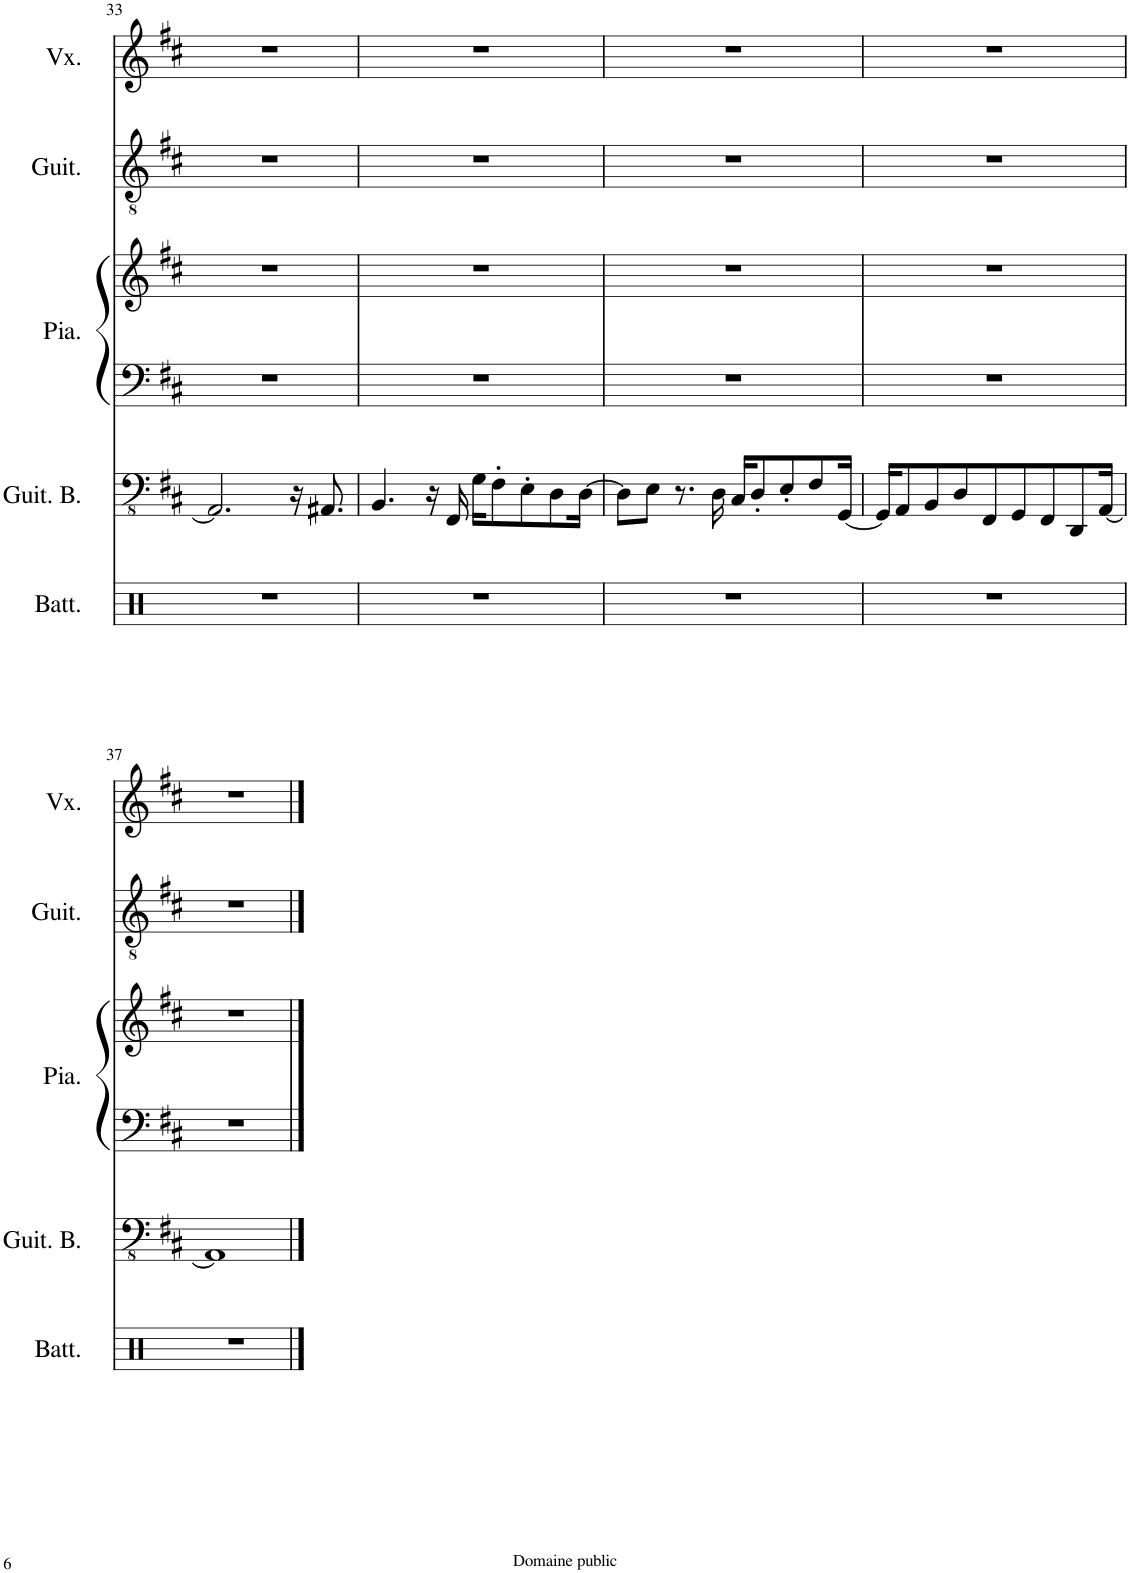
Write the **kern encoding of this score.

**kern	**kern	**kern	**kern	**kern	**kern
*part5	*part4	*part3	*part3	*part2	*part1
*staff6	*staff5	*staff4	*staff3	*staff2	*staff1
*I"Batterie	*I"Guitare basse	*I"Piano	*	*I"Guitare acoustique	*I"Voix
*I'Batt.	*I'Guit. B.	*I'Pia.	*	*I'Guit.	*I'Vx.
!!LO:PB:g=z
*clefX	*clefFv4	*clefF4	*clefG2	*clefGv2	*clefG2
*	*	*	*	*	*Trd4c7
*k[]	*k[f#c#]	*k[f#c#]	*k[f#c#]	*k[f#c#]	*k[f#c#]
*M4/4	*M4/4	*M4/4	*M4/4	*M4/4	*M4/4
=33	=33	=33	=33	=33	=33
1r	2.AAA/]	1r	1r	1r	1r
.	16r	.	.	.	.
.	8.AAA#X/	.	.	.	.
=34	=34	=34	=34	=34	=34
1r	4.BBB/	1r	1r	1r	1r
.	16r	.	.	.	.
.	16FFF#/	.	.	.	.
.	16GG\KL	.	.	.	.
.	8FF#'\	.	.	.	.
.	8EE'\	.	.	.	.
.	8DD\	.	.	.	.
.	[16DD\Jk	.	.	.	.
=35	=35	=35	=35	=35	=35
1r	8DD\L]	1r	1r	1r	1r
.	8EE\J	.	.	.	.
.	8.r	.	.	.	.
.	16DD\	.	.	.	.
.	16CC#/KL	.	.	.	.
.	8DD'/	.	.	.	.
.	8EE'/	.	.	.	.
.	8FF#/	.	.	.	.
.	[16GGG/Jk	.	.	.	.
=36	=36	=36	=36	=36	=36
1r	16GGG/KL]	1r	1r	1r	1r
.	8AAA/	.	.	.	.
.	8BBB/	.	.	.	.
.	8DD/	.	.	.	.
.	8FFF#/	.	.	.	.
.	8GGG/	.	.	.	.
.	8FFF#/	.	.	.	.
.	8DDD/	.	.	.	.
.	[16AAA/Jk	.	.	.	.
!!LO:LB:g=z
=37	=37	=37	=37	=37	=37
1r	1AAA]	1r	1r	1r	1r
==	==	==	==	==	==
*-	*-	*-	*-	*-	*-
